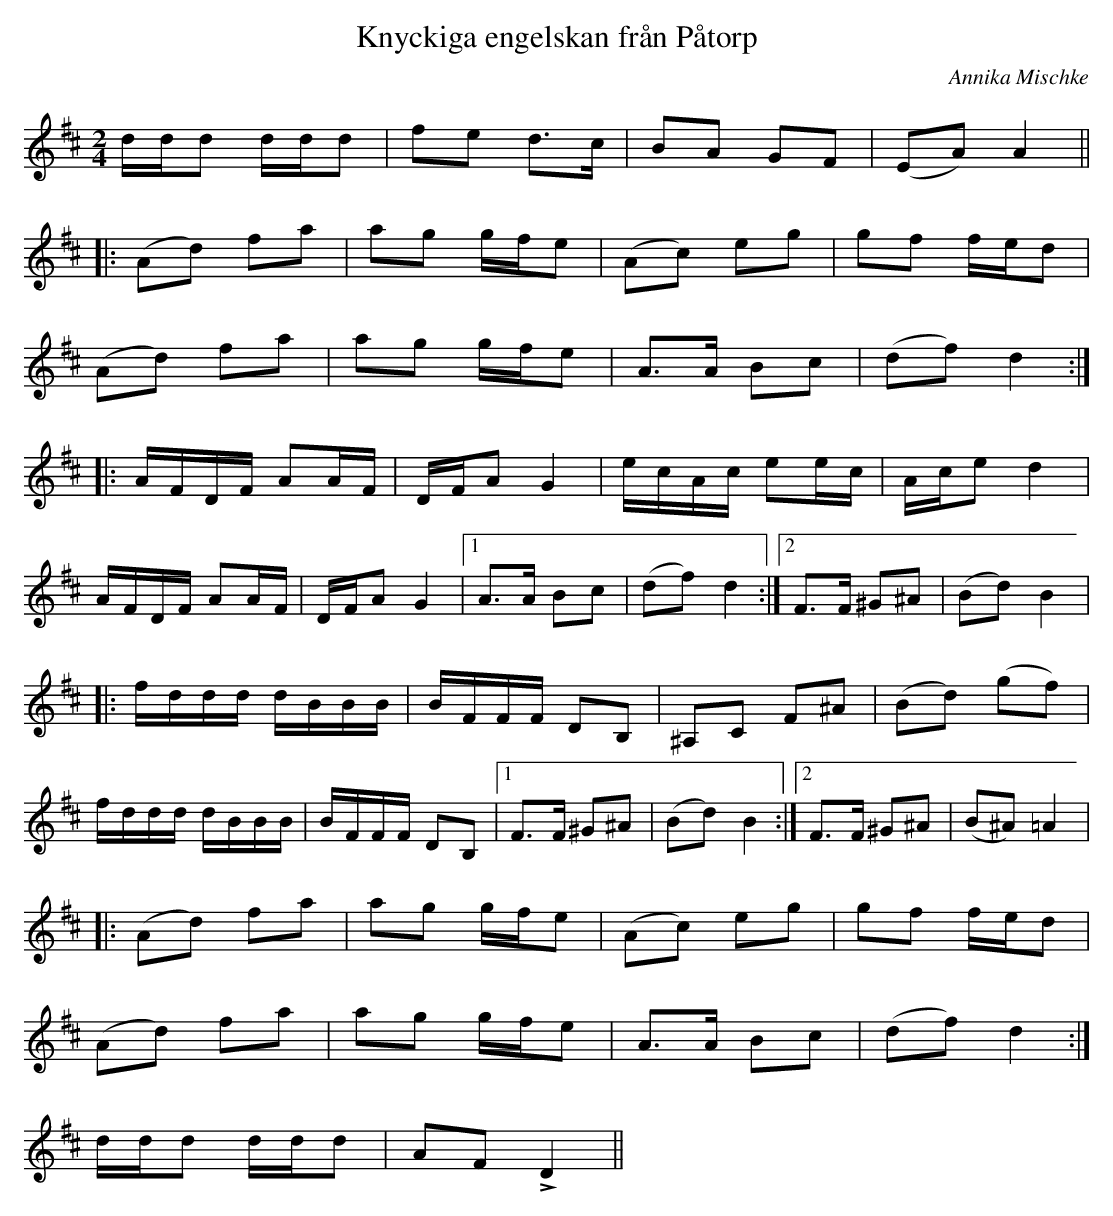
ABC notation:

X:1
T:Knyckiga engelskan från Påtorp
C:Annika Mischke
M:2/4
L:1/16
K:D
ddd2 ddd2|f2e2 d3c|B2A2 G2F2|(E2A2) A4||
|:(A2d2) f2a2|a2g2 gfe2|(A2c2) e2g2|g2f2 fed2|
(A2d2) f2a2|a2g2 gfe2|A3A B2c2|(d2f2) d4:|
|:AFDF A2AF|DFA2 G4|ecAc e2ec|Ace2 d4|
AFDF A2AF|DFA2 G4|1 A3A B2c2|(d2f2) d4:|2 F3F ^G2^A2|(B2d2) B4|
|:fddd dBBB|BFFF D2B,2|^A,2C2 F2^A2|(B2d2) (g2f2)|
fddd dBBB|BFFF D2B,2|1 F3F ^G2^A2|(B2d2) B4:|2 F3F ^G2^A2|(B2^A2) =A4|
|:(A2d2) f2a2|a2g2 gfe2|(A2c2) e2g2|g2f2 fed2|
(A2d2) f2a2|a2g2 gfe2|A3A B2c2|(d2f2) d4:|
ddd2 ddd2|A2F2 LD4||
